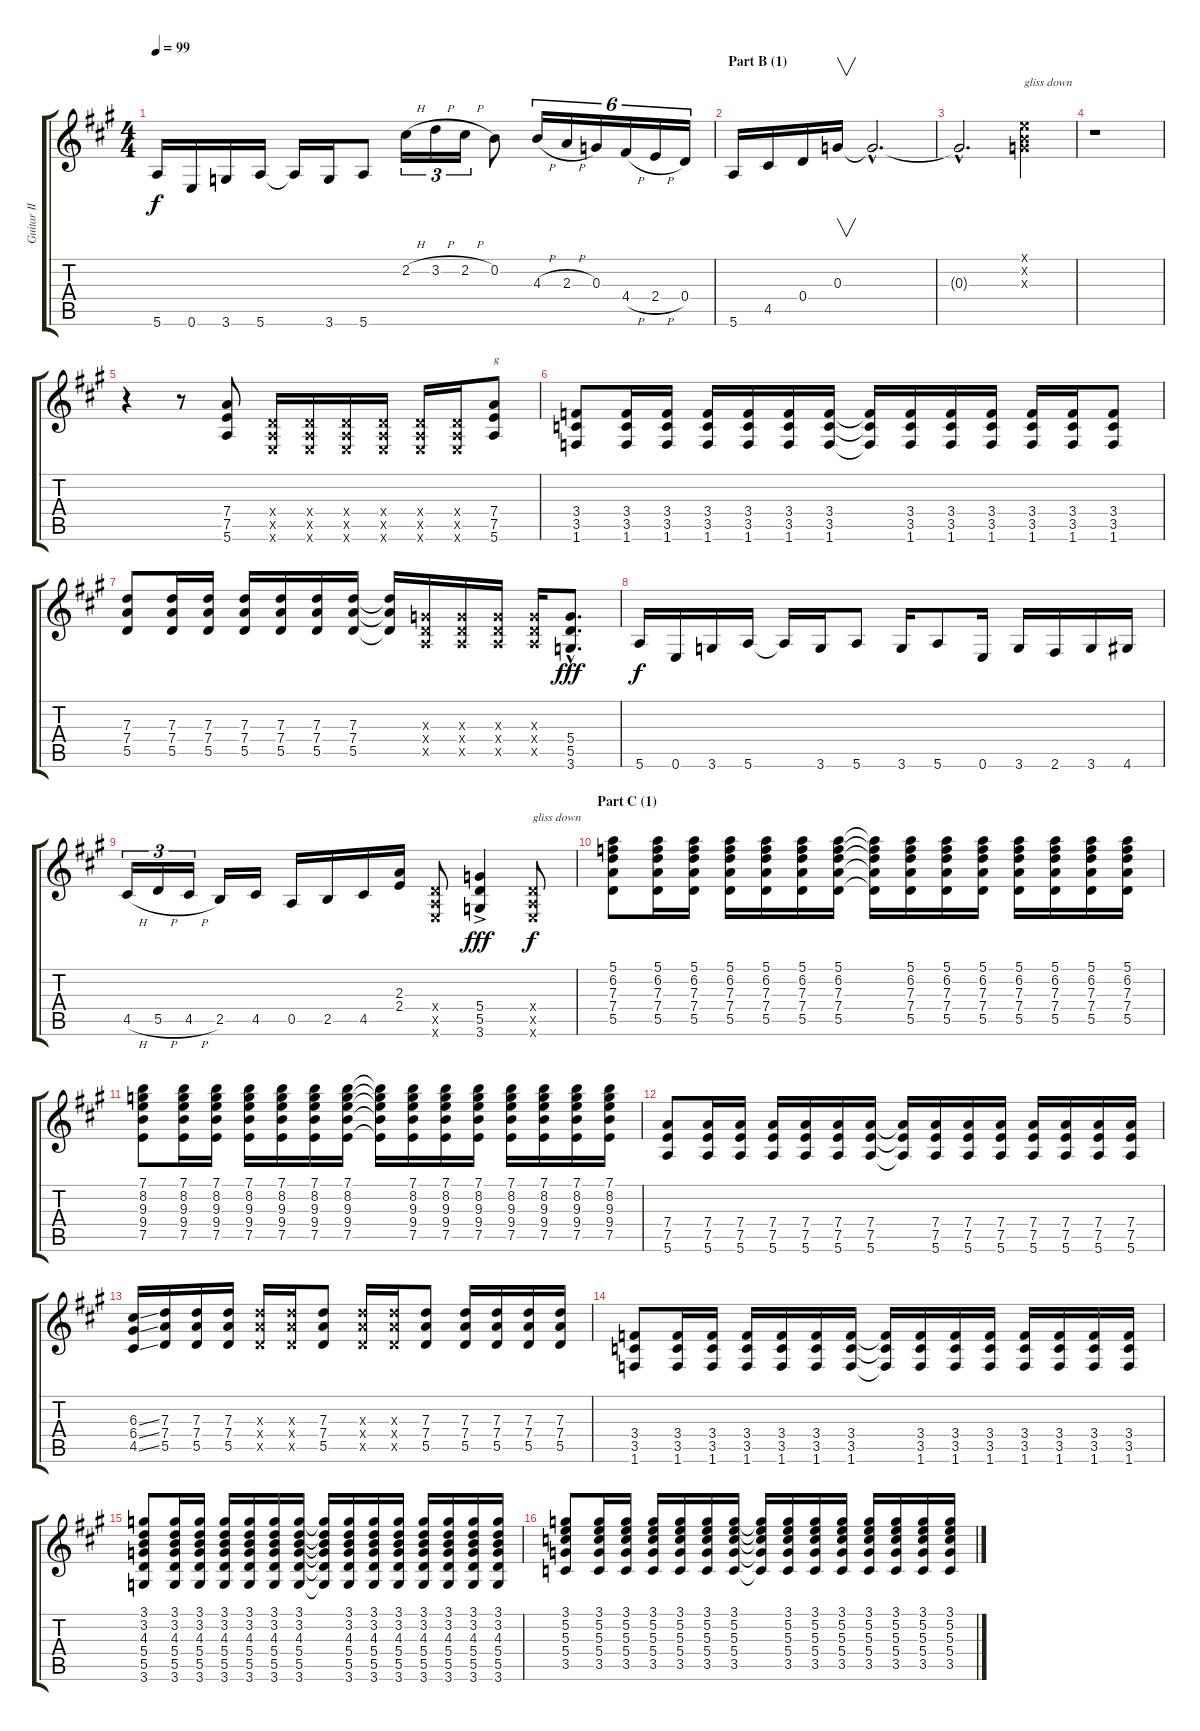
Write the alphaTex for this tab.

\track ("Guitar II" "Guitar II") {instrument distortionguitar}
\staff {score tabs}
\tuning (E4 B3 G3 D3 A2 E2) {hide}
\ts (4 4)
\tempo 99
\clef g2
\ks a
5.6.16{dy f} 0.6.16 3.6.16 5.6.16 5.6{t}.16 3.6.16 5.6.8 2.2{h}.16{tu (3 2)} 3.2{h}.16{tu (3 2)} 2.2{h}.16{tu (3 2)} 0.2.8 4.3{h}.16{tu (6 4)} 2.3{h}.16{tu (6 4)} 0.3.16{tu (6 4)} 4.4{h}.16{tu (6 4)} 2.4{h}.16{tu (6 4)} 0.4.16{tu (6 4)} |
\section ("" "Part B (1)")
5.6.16 4.5.16 0.4.16 0.3.16{v} 0.3{hac t}.2{d} |
0.3{hac t}.2{d} (0.1{x} 0.2{x} 0.3{x}).4{txt "gliss down"} |
r.1 |
r.4 r.8 (7.4 7.5 5.6).8 (0.4{x} 0.5{x} 0.6{x}).16 (0.4{x} 0.5{x} 0.6{x}).16 (0.4{x} 0.5{x} 0.6{x}).16 (0.4{x} 0.5{x} 0.6{x}).16 (0.4{x} 0.5{x} 0.6{x}).16 (0.4{x} 0.5{x} 0.6{x}).16 (7.4 7.5 5.6).8{txt "g"} |
(3.4 3.5 1.6).8 (3.4 3.5 1.6).16 (3.4 3.5 1.6).16 (3.4 3.5 1.6).16 (3.4 3.5 1.6).16 (3.4 3.5 1.6).16 (3.4 3.5 1.6).16 (3.4{t} 3.5{t} 1.6{t}).16 (3.4 3.5 1.6).16 (3.4 3.5 1.6).16 (3.4 3.5 1.6).16 (3.4 3.5 1.6).16 (3.4 3.5 1.6).16 (3.4 3.5 1.6).8 |
(7.3 7.4 5.5).8 (7.3 7.4 5.5).16 (7.3 7.4 5.5).16 (7.3 7.4 5.5).16 (7.3 7.4 5.5).16 (7.3 7.4 5.5).16 (7.3 7.4 5.5).16 (7.3{t} 7.4{t} 5.5{t}).16 (0.3{x} 0.4{x} 0.5{x}).16 (0.3{x} 0.4{x} 0.5{x}).16 (0.3{x} 0.4{x} 0.5{x}).16 (0.3{x} 0.4{x} 0.5{x}).16 (5.4{hac} 5.5{hac} 3.6{hac}).8{d dy fff} |
5.6.16{dy f} 0.6.16 3.6.16 5.6.16 5.6{t}.16 3.6.16 5.6.8 3.6.16 5.6.8 0.6.16 3.6.16 2.6.16 3.6.16 4.6.16 |
4.5{h}.16{tu (3 2)} 5.5{h}.16{tu (3 2)} 4.5{h}.16{tu (3 2)} 2.5.16 4.5.16 0.5.16 2.5.16 4.5.16 (2.3 2.4).16 (0.4{x} 0.5{x} 0.6{x}).8 (5.4{ac} 5.5{ac} 3.6{ac}).4{dy fff} (0.4{x} 0.5{x} 0.6{x}).8{txt "gliss down" dy f} |
\section ("" "Part C (1)")
(5.1 6.2 7.3 7.4 5.5).8 (5.1 6.2 7.3 7.4 5.5).16 (5.1 6.2 7.3 7.4 5.5).16 (5.1 6.2 7.3 7.4 5.5).16 (5.1 6.2 7.3 7.4 5.5).16 (5.1 6.2 7.3 7.4 5.5).16 (5.1 6.2 7.3 7.4 5.5).16 (5.1{t} 6.2{t} 7.3{t} 7.4{t} 5.5{t}).16 (5.1 6.2 7.3 7.4 5.5).16 (5.1 6.2 7.3 7.4 5.5).16 (5.1 6.2 7.3 7.4 5.5).16 (5.1 6.2 7.3 7.4 5.5).16 (5.1 6.2 7.3 7.4 5.5).16 (5.1 6.2 7.3 7.4 5.5).16 (5.1 6.2 7.3 7.4 5.5).16 |
(7.1 8.2 9.3 9.4 7.5).8 (7.1 8.2 9.3 9.4 7.5).16 (7.1 8.2 9.3 9.4 7.5).16 (7.1 8.2 9.3 9.4 7.5).16 (7.1 8.2 9.3 9.4 7.5).16 (7.1 8.2 9.3 9.4 7.5).16 (7.1 8.2 9.3 9.4 7.5).16 (7.1{t} 8.2{t} 9.3{t} 9.4{t} 7.5{t}).16 (7.1 8.2 9.3 9.4 7.5).16 (7.1 8.2 9.3 9.4 7.5).16 (7.1 8.2 9.3 9.4 7.5).16 (7.1 8.2 9.3 9.4 7.5).16 (7.1 8.2 9.3 9.4 7.5).16 (7.1 8.2 9.3 9.4 7.5).16 (7.1 8.2 9.3 9.4 7.5).16 |
(7.4 7.5 5.6).8 (7.4 7.5 5.6).16 (7.4 7.5 5.6).16 (7.4 7.5 5.6).16 (7.4 7.5 5.6).16 (7.4 7.5 5.6).16 (7.4 7.5 5.6).16 (7.4{t} 7.5{t} 5.6{t}).16 (7.4 7.5 5.6).16 (7.4 7.5 5.6).16 (7.4 7.5 5.6).16 (7.4 7.5 5.6).16 (7.4 7.5 5.6).16 (7.4 7.5 5.6).16 (7.4 7.5 5.6).16 |
(6.3{ss} 6.4{ss} 4.5{ss}).16 (7.3 7.4 5.5).16 (7.3 7.4 5.5).16 (7.3 7.4 5.5).16 (7.3{x} 7.4{x} 5.5{x}).16 (7.3{x} 7.4{x} 5.5{x}).16 (7.3 7.4 5.5).8 (7.3{x} 7.4{x} 5.5{x}).16 (7.3{x} 7.4{x} 5.5{x}).16 (7.3 7.4 5.5).8 (7.3 7.4 5.5).16 (7.3 7.4 5.5).16 (7.3 7.4 5.5).16 (7.3 7.4 5.5).16 |
(3.4 3.5 1.6).8 (3.4 3.5 1.6).16 (3.4 3.5 1.6).16 (3.4 3.5 1.6).16 (3.4 3.5 1.6).16 (3.4 3.5 1.6).16 (3.4 3.5 1.6).16 (3.4{t} 3.5{t} 1.6{t}).16 (3.4 3.5 1.6).16 (3.4 3.5 1.6).16 (3.4 3.5 1.6).16 (3.4 3.5 1.6).16 (3.4 3.5 1.6).16 (3.4 3.5 1.6).16 (3.4 3.5 1.6).16 |
(3.1 3.2 4.3 5.4 5.5 3.6).8 (3.1 3.2 4.3 5.4 5.5 3.6).16 (3.1 3.2 4.3 5.4 5.5 3.6).16 (3.1 3.2 4.3 5.4 5.5 3.6).16 (3.1 3.2 4.3 5.4 5.5 3.6).16 (3.1 3.2 4.3 5.4 5.5 3.6).16 (3.1 3.2 4.3 5.4 5.5 3.6).16 (3.1{t} 3.2{t} 4.3{t} 5.4{t} 5.5{t} 3.6{t}).16 (3.1 3.2 4.3 5.4 5.5 3.6).16 (3.1 3.2 4.3 5.4 5.5 3.6).16 (3.1 3.2 4.3 5.4 5.5 3.6).16 (3.1 3.2 4.3 5.4 5.5 3.6).16 (3.1 3.2 4.3 5.4 5.5 3.6).16 (3.1 3.2 4.3 5.4 5.5 3.6).16 (3.1 3.2 4.3 5.4 5.5 3.6).16 |
(3.1 5.2 5.3 5.4 3.5).8 (3.1 5.2 5.3 5.4 3.5).16 (3.1 5.2 5.3 5.4 3.5).16 (3.1 5.2 5.3 5.4 3.5).16 (3.1 5.2 5.3 5.4 3.5).16 (3.1 5.2 5.3 5.4 3.5).16 (3.1 5.2 5.3 5.4 3.5).16 (3.1{t} 5.2{t} 5.3{t} 5.4{t} 3.5{t}).16 (3.1 5.2 5.3 5.4 3.5).16 (3.1 5.2 5.3 5.4 3.5).16 (3.1 5.2 5.3 5.4 3.5).16 (3.1 5.2 5.3 5.4 3.5).16 (3.1 5.2 5.3 5.4 3.5).16 (3.1 5.2 5.3 5.4 3.5).16 (3.1 5.2 5.3 5.4 3.5).16
